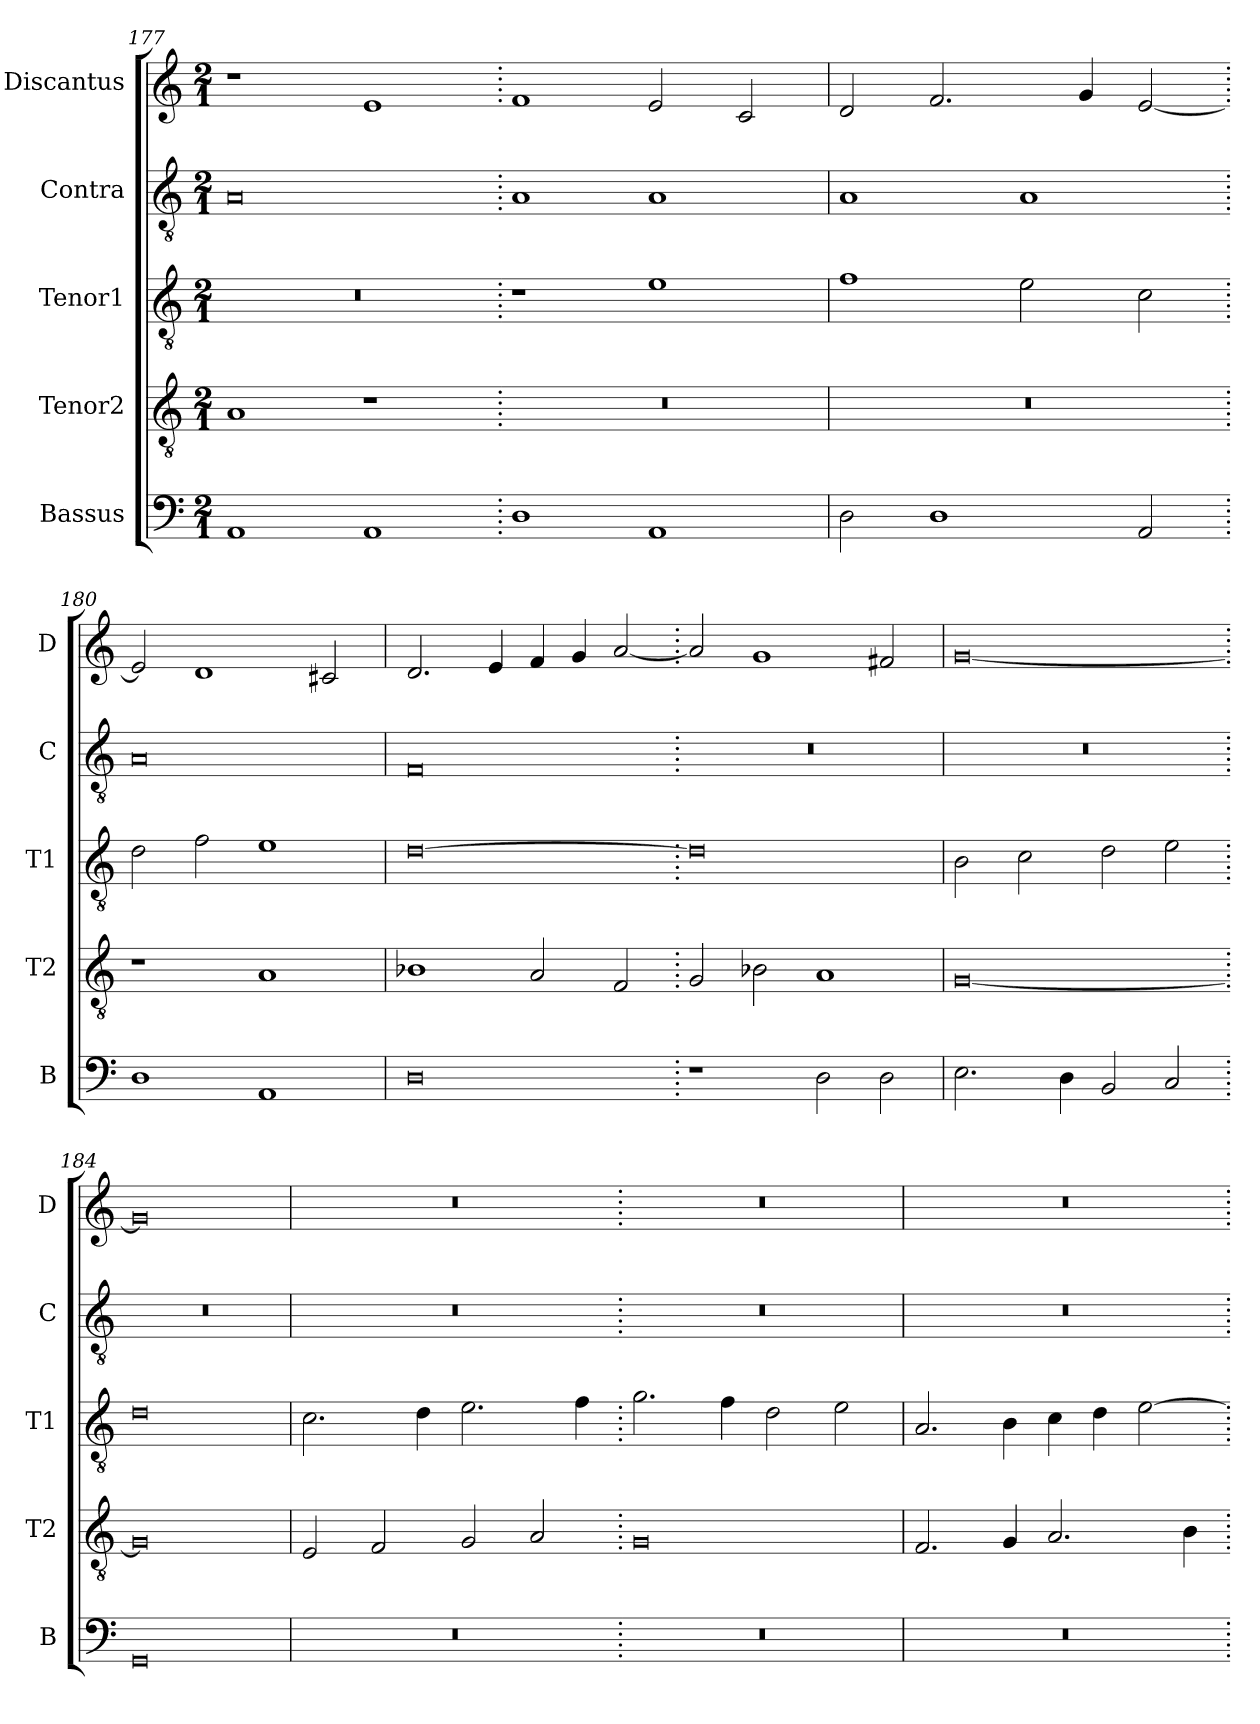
**kern	**kern	**kern	**kern	**kern
*part5	*part4	*part3	*part2	*part1
*staff5	*staff4	*staff3	*staff2	*staff1
*I"Bassus	*I"Tenor2	*I"Tenor1	*I"Contra	*I"Discantus
*I'B	*I'T2	*I'T1	*I'C	*I'D
*clefF4	*clefGv2	*clefGv2	*clefGv2	*clefG2
*k[]	*k[]	*k[]	*k[]	*k[]
*M2/1	*M2/1	*M2/1	*M2/1	*M2/1
=177	=177	=177	=177	=177
1AA	1A	0r	0A	1r
1AA	1r	.	.	1e
=178.	=178.	=178.	=178.	=178.
1D	0r	1r	1A	1f
1AA	.	1e	1A	2e/
.	.	.	.	2c/
=179	=179	=179	=179	=179
2D\	0r	1f	1A	2d/
1D	.	.	.	2.f/
.	.	2e\	1A	.
.	.	.	.	4g/
2AA/	.	2c\	.	[2e/
=180.	=180.	=180.	=180.	=180.
1D	1r	2d\	0A	2e/]
.	.	2f\	.	1d
1AA	1A	1e	.	.
.	.	.	.	2c#X/
=181	=181	=181	=181	=181
0D	1B-X	[0d	0F	2.d/
.	.	.	.	4e/
.	2A/	.	.	4f/
.	.	.	.	4g/
.	2F/	.	.	[2a/
=182.	=182.	=182.	=182.	=182.
1r	2G/	0d]	0r	2a/]
.	2B-X\	.	.	1g
2D\	1A	.	.	.
2D\	.	.	.	2f#X/
=183	=183	=183	=183	=183
2.E\	[0G	2B\	0r	[0g
.	.	2c\	.	.
4D\	.	.	.	.
2BB/	.	2d\	.	.
2C/	.	2e\	.	.
=184.	=184.	=184.	=184.	=184.
0GG	0G]	0d	0r	0g]
=185	=185	=185	=185	=185
0r	2E/	2.c\	0r	0r
.	2F/	.	.	.
.	.	4d\	.	.
.	2G/	2.e\	.	.
.	2A/	.	.	.
.	.	4f\	.	.
=186.	=186.	=186.	=186.	=186.
0r	0G	2.g\	0r	0r
.	.	4f\	.	.
.	.	2d\	.	.
.	.	2e\	.	.
=187	=187	=187	=187	=187
0r	2.F/	2.A/	0r	0r
.	4G/	4B\	.	.
.	2.A/	4c\	.	.
.	.	4d\	.	.
.	.	[2e\	.	.
.	4B\	.	.	.
=.	=.	=.	=.	=.
*-	*-	*-	*-	*-
